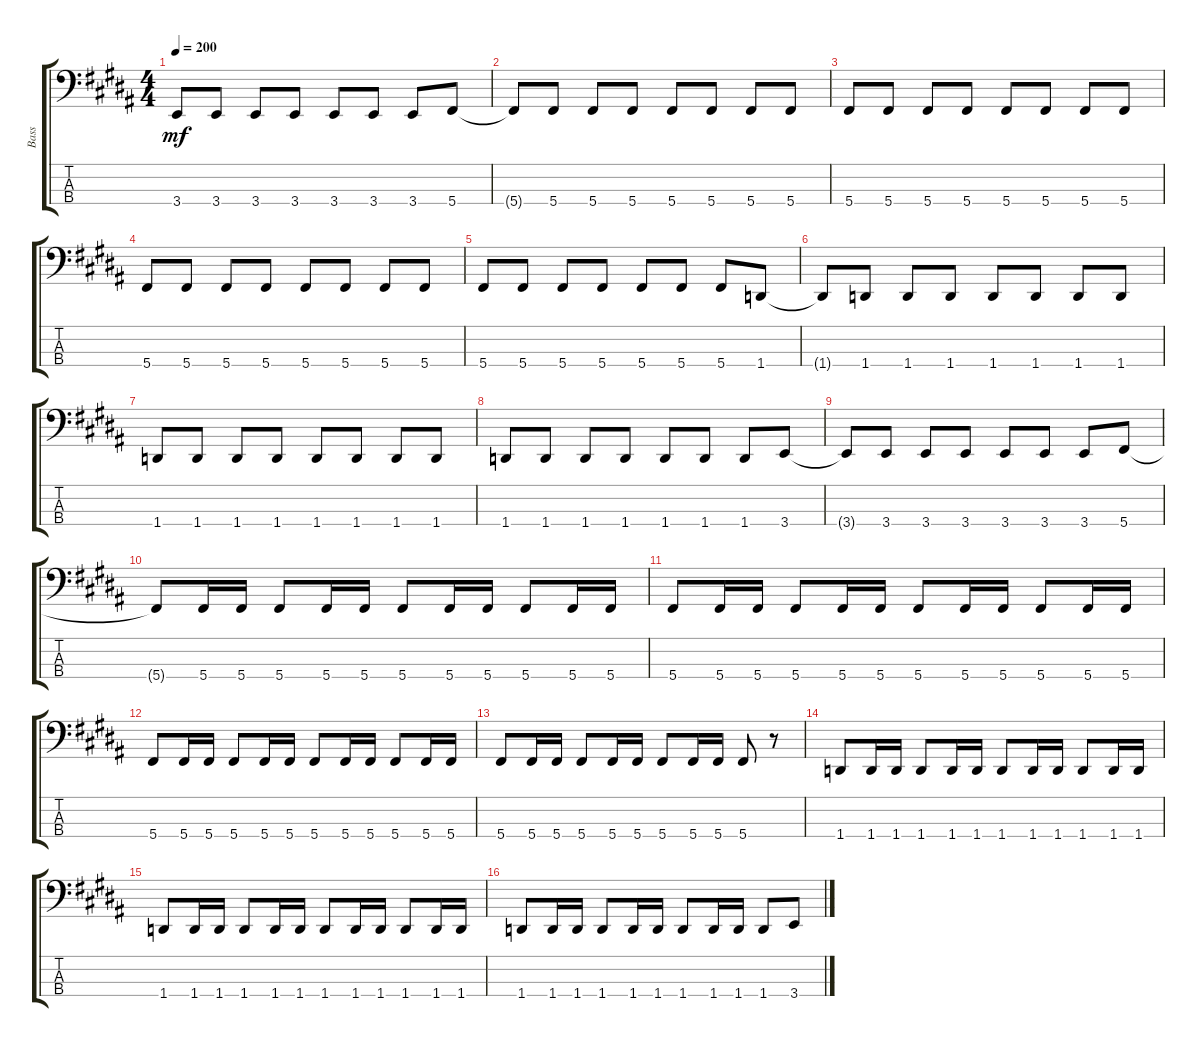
\track ("Bass" "Bass") {instrument electricbassfinger}
\staff {score tabs}
\tuning (Gb2 Db2 Ab1 Db1) {hide}
\ts (4 4)
\tempo 200
\clef f4
\ks b
3.4{t}.8{dy mf} 3.4.8 3.4.8 3.4.8 3.4.8 3.4.8 3.4.8 5.4.8 |
5.4{t}.8 5.4.8 5.4.8 5.4.8 5.4.8 5.4.8 5.4.8 5.4.8 |
5.4.8 5.4.8 5.4.8 5.4.8 5.4.8 5.4.8 5.4.8 5.4.8 |
5.4.8 5.4.8 5.4.8 5.4.8 5.4.8 5.4.8 5.4.8 5.4.8 |
5.4.8 5.4.8 5.4.8 5.4.8 5.4.8 5.4.8 5.4.8 1.4.8 |
1.4{t}.8 1.4.8 1.4.8 1.4.8 1.4.8 1.4.8 1.4.8 1.4.8 |
1.4.8 1.4.8 1.4.8 1.4.8 1.4.8 1.4.8 1.4.8 1.4.8 |
1.4.8 1.4.8 1.4.8 1.4.8 1.4.8 1.4.8 1.4.8 3.4.8 |
3.4{t}.8 3.4.8 3.4.8 3.4.8 3.4.8 3.4.8 3.4.8 5.4.8 |
5.4{t}.8 5.4.16 5.4.16 5.4.8 5.4.16 5.4.16 5.4.8 5.4.16 5.4.16 5.4.8 5.4.16 5.4.16 |
5.4.8 5.4.16 5.4.16 5.4.8 5.4.16 5.4.16 5.4.8 5.4.16 5.4.16 5.4.8 5.4.16 5.4.16 |
5.4.8 5.4.16 5.4.16 5.4.8 5.4.16 5.4.16 5.4.8 5.4.16 5.4.16 5.4.8 5.4.16 5.4.16 |
5.4.8 5.4.16 5.4.16 5.4.8 5.4.16 5.4.16 5.4.8 5.4.16 5.4.16 5.4.8 r.8 |
1.4.8 1.4.16 1.4.16 1.4.8 1.4.16 1.4.16 1.4.8 1.4.16 1.4.16 1.4.8 1.4.16 1.4.16 |
1.4.8 1.4.16 1.4.16 1.4.8 1.4.16 1.4.16 1.4.8 1.4.16 1.4.16 1.4.8 1.4.16 1.4.16 |
1.4.8 1.4.16 1.4.16 1.4.8 1.4.16 1.4.16 1.4.8 1.4.16 1.4.16 1.4.8 3.4.8
